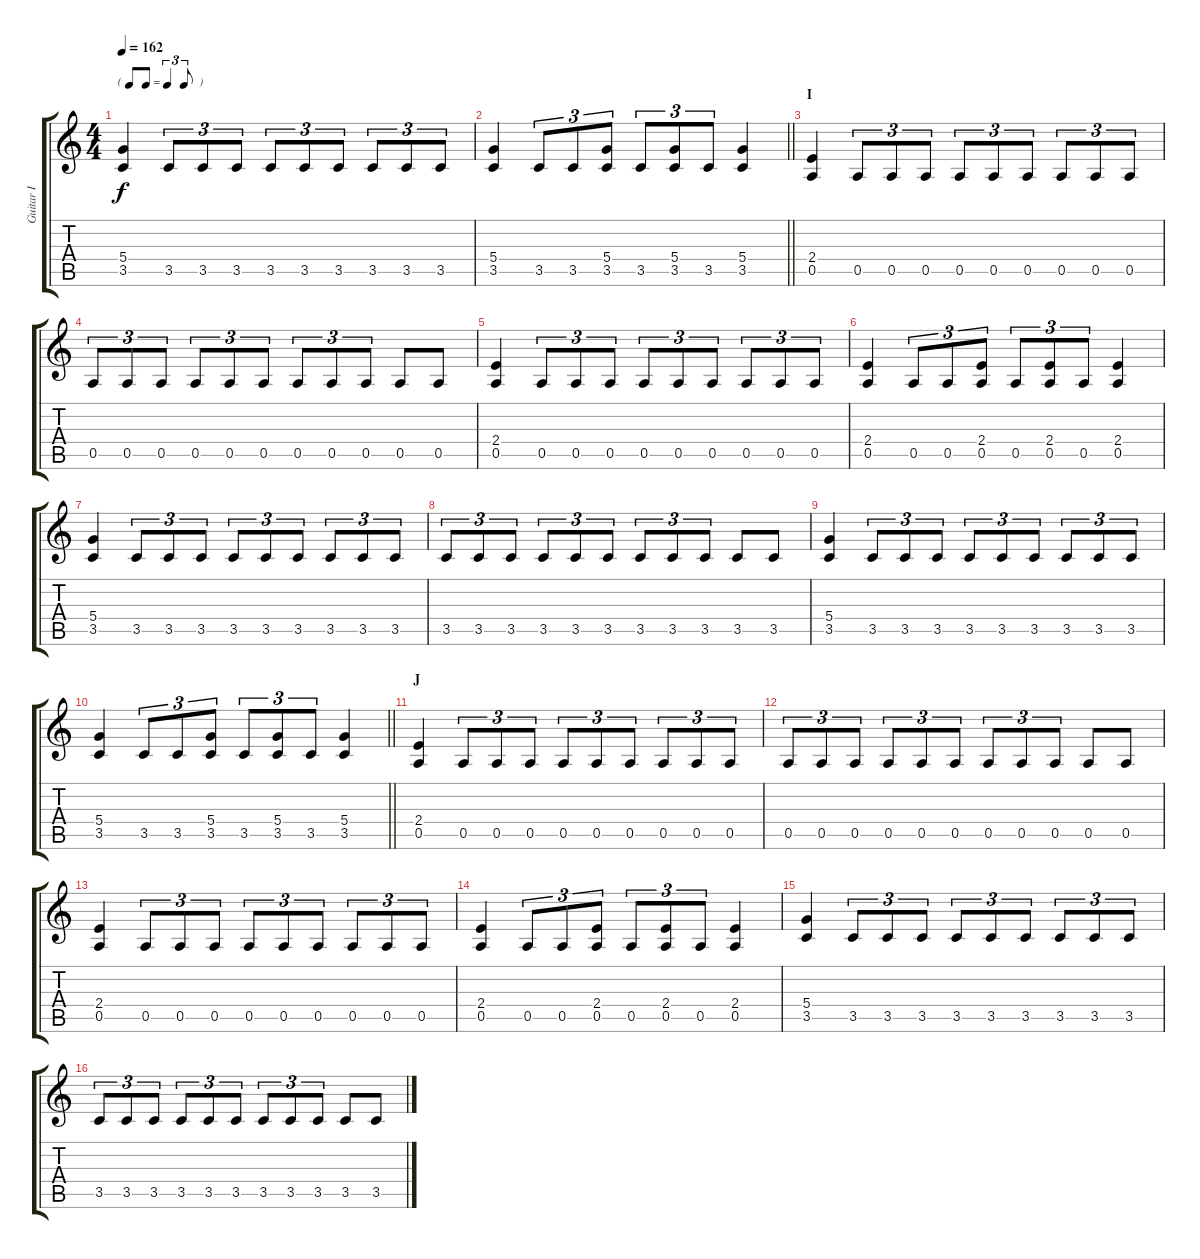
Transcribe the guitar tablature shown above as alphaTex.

\track ("Guitar I" "Guitar I") {instrument distortionguitar}
\staff {score tabs}
\tuning (E4 B3 G3 D3 A2 E2) {hide}
\ts (4 4)
\tf triplet8th
\tempo 162
\clef g2
\ks c
(5.4 3.5).4{dy f} 3.5.8{tu (3 2)} 3.5.8{tu (3 2)} 3.5.8{tu (3 2)} 3.5.8{tu (3 2)} 3.5.8{tu (3 2)} 3.5.8{tu (3 2)} 3.5.8{tu (3 2)} 3.5.8{tu (3 2)} 3.5.8{tu (3 2)} |
\barLineRight lightlight
(5.4 3.5).4 3.5.8{tu (3 2)} 3.5.8{tu (3 2)} (5.4 3.5).8{tu (3 2)} 3.5.8{tu (3 2)} (5.4 3.5).8{tu (3 2)} 3.5.8{tu (3 2)} (5.4 3.5).4 |
\section ("" "I")
(2.4 0.5).4 0.5.8{tu (3 2)} 0.5.8{tu (3 2)} 0.5.8{tu (3 2)} 0.5.8{tu (3 2)} 0.5.8{tu (3 2)} 0.5.8{tu (3 2)} 0.5.8{tu (3 2)} 0.5.8{tu (3 2)} 0.5.8{tu (3 2)} |
0.5.8{tu (3 2)} 0.5.8{tu (3 2)} 0.5.8{tu (3 2)} 0.5.8{tu (3 2)} 0.5.8{tu (3 2)} 0.5.8{tu (3 2)} 0.5.8{tu (3 2)} 0.5.8{tu (3 2)} 0.5.8{tu (3 2)} 0.5.8 0.5.8 |
(2.4 0.5).4 0.5.8{tu (3 2)} 0.5.8{tu (3 2)} 0.5.8{tu (3 2)} 0.5.8{tu (3 2)} 0.5.8{tu (3 2)} 0.5.8{tu (3 2)} 0.5.8{tu (3 2)} 0.5.8{tu (3 2)} 0.5.8{tu (3 2)} |
(2.4 0.5).4 0.5.8{tu (3 2)} 0.5.8{tu (3 2)} (2.4 0.5).8{tu (3 2)} 0.5.8{tu (3 2)} (2.4 0.5).8{tu (3 2)} 0.5.8{tu (3 2)} (2.4 0.5).4 |
(5.4 3.5).4 3.5.8{tu (3 2)} 3.5.8{tu (3 2)} 3.5.8{tu (3 2)} 3.5.8{tu (3 2)} 3.5.8{tu (3 2)} 3.5.8{tu (3 2)} 3.5.8{tu (3 2)} 3.5.8{tu (3 2)} 3.5.8{tu (3 2)} |
3.5.8{tu (3 2)} 3.5.8{tu (3 2)} 3.5.8{tu (3 2)} 3.5.8{tu (3 2)} 3.5.8{tu (3 2)} 3.5.8{tu (3 2)} 3.5.8{tu (3 2)} 3.5.8{tu (3 2)} 3.5.8{tu (3 2)} 3.5.8 3.5.8 |
(5.4 3.5).4 3.5.8{tu (3 2)} 3.5.8{tu (3 2)} 3.5.8{tu (3 2)} 3.5.8{tu (3 2)} 3.5.8{tu (3 2)} 3.5.8{tu (3 2)} 3.5.8{tu (3 2)} 3.5.8{tu (3 2)} 3.5.8{tu (3 2)} |
\barLineRight lightlight
(5.4 3.5).4 3.5.8{tu (3 2)} 3.5.8{tu (3 2)} (5.4 3.5).8{tu (3 2)} 3.5.8{tu (3 2)} (5.4 3.5).8{tu (3 2)} 3.5.8{tu (3 2)} (5.4 3.5).4 |
\section ("" "J")
(2.4 0.5).4 0.5.8{tu (3 2)} 0.5.8{tu (3 2)} 0.5.8{tu (3 2)} 0.5.8{tu (3 2)} 0.5.8{tu (3 2)} 0.5.8{tu (3 2)} 0.5.8{tu (3 2)} 0.5.8{tu (3 2)} 0.5.8{tu (3 2)} |
0.5.8{tu (3 2)} 0.5.8{tu (3 2)} 0.5.8{tu (3 2)} 0.5.8{tu (3 2)} 0.5.8{tu (3 2)} 0.5.8{tu (3 2)} 0.5.8{tu (3 2)} 0.5.8{tu (3 2)} 0.5.8{tu (3 2)} 0.5.8 0.5.8 |
(2.4 0.5).4 0.5.8{tu (3 2)} 0.5.8{tu (3 2)} 0.5.8{tu (3 2)} 0.5.8{tu (3 2)} 0.5.8{tu (3 2)} 0.5.8{tu (3 2)} 0.5.8{tu (3 2)} 0.5.8{tu (3 2)} 0.5.8{tu (3 2)} |
(2.4 0.5).4 0.5.8{tu (3 2)} 0.5.8{tu (3 2)} (2.4 0.5).8{tu (3 2)} 0.5.8{tu (3 2)} (2.4 0.5).8{tu (3 2)} 0.5.8{tu (3 2)} (2.4 0.5).4 |
(5.4 3.5).4 3.5.8{tu (3 2)} 3.5.8{tu (3 2)} 3.5.8{tu (3 2)} 3.5.8{tu (3 2)} 3.5.8{tu (3 2)} 3.5.8{tu (3 2)} 3.5.8{tu (3 2)} 3.5.8{tu (3 2)} 3.5.8{tu (3 2)} |
3.5.8{tu (3 2)} 3.5.8{tu (3 2)} 3.5.8{tu (3 2)} 3.5.8{tu (3 2)} 3.5.8{tu (3 2)} 3.5.8{tu (3 2)} 3.5.8{tu (3 2)} 3.5.8{tu (3 2)} 3.5.8{tu (3 2)} 3.5.8 3.5.8
